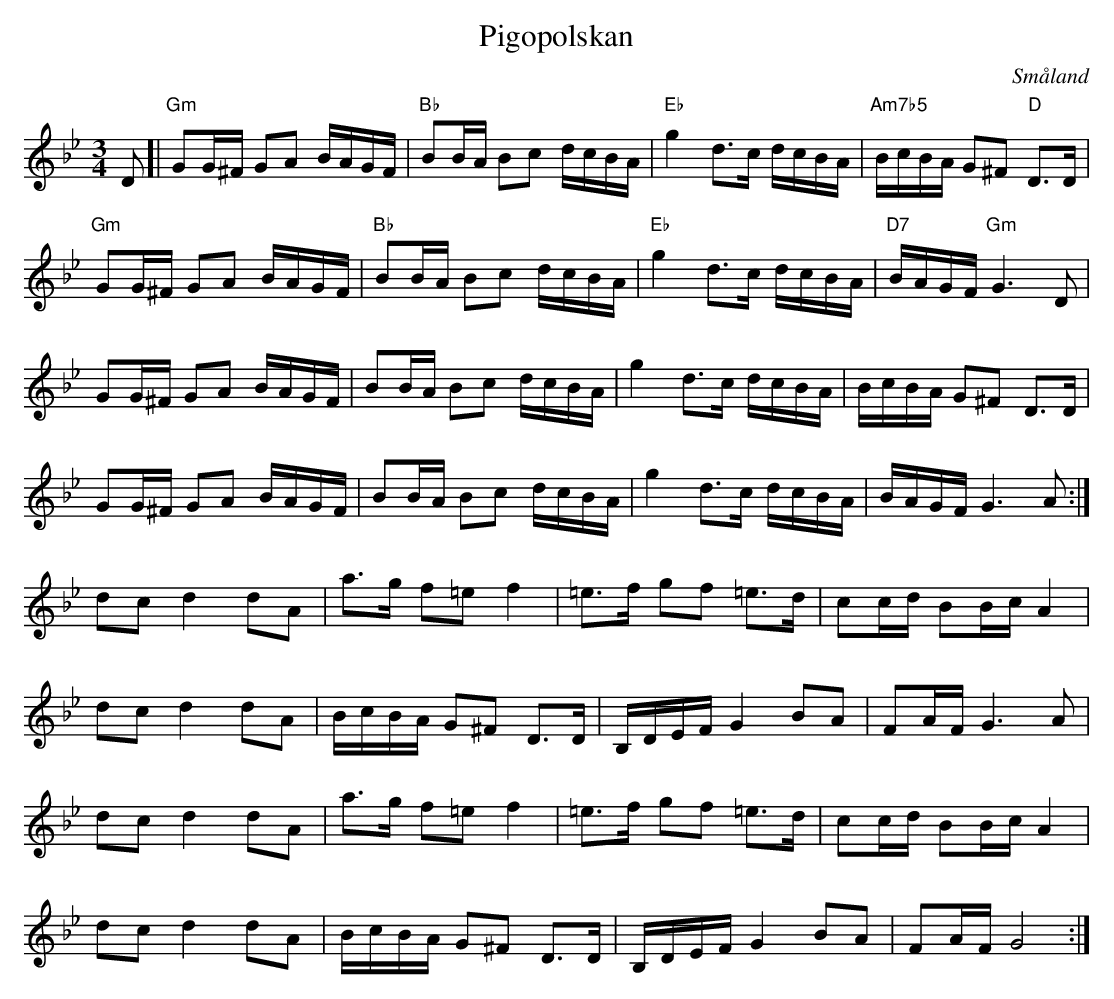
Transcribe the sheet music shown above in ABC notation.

X:1
T:Pigopolskan
O:Småland
M:3/4
L:1/8
K:Gm
D[|"Gm" GG/2^F/2 GA B/2A/2G/2F/2|"Bb" BB/2A/2 Bc d/2c/2B/2A/2|"Eb" g2 d3/2c/2 d/2c/2B/2A/2|"Am7b5" B/2c/2B/2A/2 G^F "D" D3/2D/2|
"Gm" GG/2^F/2 GA B/2A/2G/2F/2|"Bb" BB/2A/2 Bc d/2c/2B/2A/2|"Eb" g2 d3/2c/2 d/2c/2B/2A/2|"D7" B/2A/2G/2F/2 "Gm" G3 D|
GG/2^F/2 GA B/2A/2G/2F/2|BB/2A/2 Bc d/2c/2B/2A/2|g2 d3/2c/2 d/2c/2B/2A/2|B/2c/2B/2A/2 G^F D3/2D/2|
GG/2^F/2 GA B/2A/2G/2F/2|BB/2A/2 Bc d/2c/2B/2A/2|g2 d3/2c/2 d/2c/2B/2A/2|B/2A/2G/2F/2 G3 A:|
dc d2 dA|a3/2g/2 f=e f2|=e3/2f/2 gf =e3/2d/2|cc/2d/2 BB/2c/2 A2|
dc d2 dA|B/2c/2B/2A/2 G^F D3/2D/2|B,/2D/2E/2F/2 G2 BA|FA/2F/2 G3 A|
dc d2 dA|a3/2g/2 f=e f2|=e3/2f/2 gf =e3/2d/2|cc/2d/2 BB/2c/2 A2|
dc d2 dA|B/2c/2B/2A/2 G^F D3/2D/2|B,/2D/2E/2F/2 G2 BA|FA/2F/2G4:|
